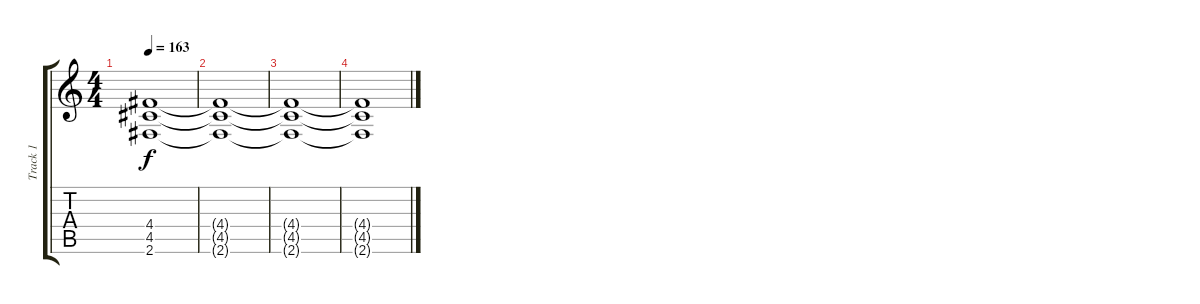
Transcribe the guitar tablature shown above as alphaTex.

\track ("Track 1" "Track 1") {instrument overdrivenguitar}
\staff {score tabs}
\tuning (E4 B3 G3 D3 A2 E2) {hide}
\ts (4 4)
\tempo 163
\clef g2
\ks c
(4.4{t} 4.5{t} 2.6{t}).1{dy f} |
(4.4{t} 4.5{t} 2.6{t}).1 |
(4.4{t} 4.5{t} 2.6{t}).1 |
(4.4{t} 4.5{t} 2.6{t}).1
